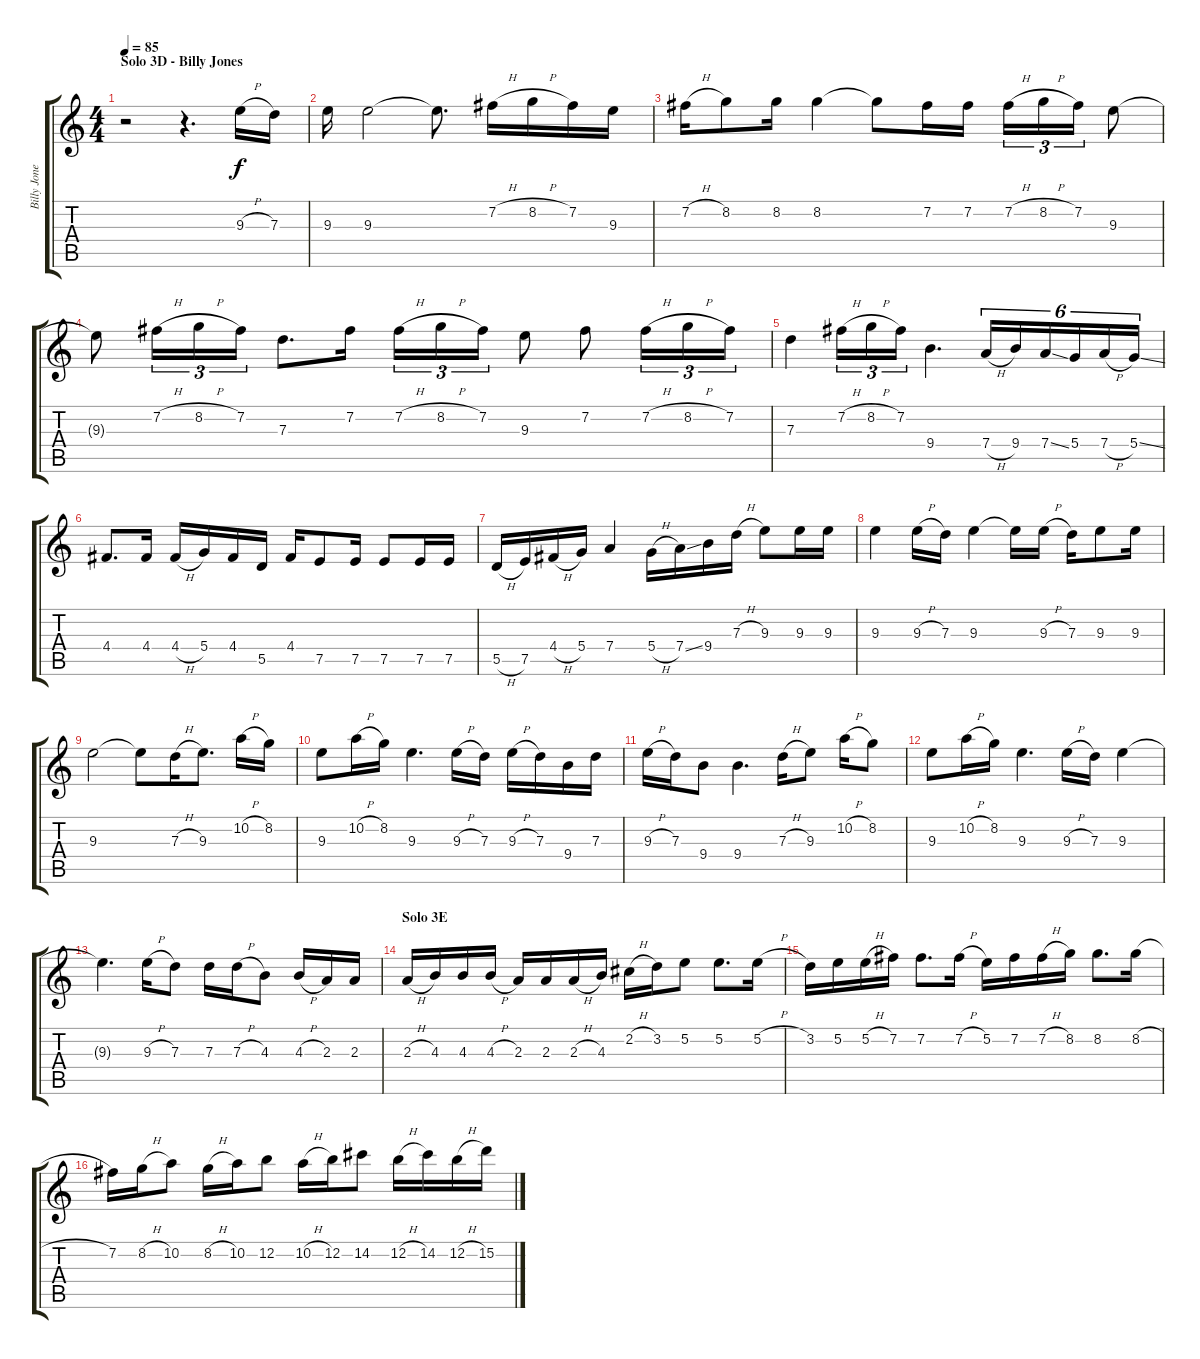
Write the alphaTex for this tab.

\track ("Billy Jones Solo" "Billy Jone") {instrument overdrivenguitar}
\staff {score tabs}
\tuning (E4 B3 G3 D3 A2 E2) {hide}
\ts (4 4)
\section ("" "Solo 3D - Billy Jones")
\tempo 85
\clef g2
\ks c
r.2{dy f} r.4{d} 9.3{h}.16 7.3.16 |
9.3.16 9.3.2 9.3{t}.8{d} 7.2{h}.16 8.2{h}.16 7.2.16 9.3.16 |
7.2{h}.16 8.2.8 8.2.16 8.2.4 8.2{t}.8 7.2.16 7.2.16 7.2{h}.16{tu (3 2)} 8.2{h}.16{tu (3 2)} 7.2.16{tu (3 2)} 9.3.8 |
9.3{t}.8 7.2{h}.16{tu (3 2)} 8.2{h}.16{tu (3 2)} 7.2.16{tu (3 2)} 7.3.8{d} 7.2.16 7.2{h}.16{tu (3 2)} 8.2{h}.16{tu (3 2)} 7.2.16{tu (3 2)} 9.3.8 7.2.8 7.2{h}.16{tu (3 2)} 8.2{h}.16{tu (3 2)} 7.2.16{tu (3 2)} |
7.3.4 7.2{h}.16{tu (3 2)} 8.2{h}.16{tu (3 2)} 7.2.16{tu (3 2)} 9.4.4{d} 7.4{h}.16{tu (6 4)} 9.4.16{tu (6 4)} 7.4{ss}.16{tu (6 4)} 5.4.16{tu (6 4)} 7.4{h}.16{tu (6 4)} 5.4{ss}.16{tu (6 4)} |
4.4.8{d} 4.4.16 4.4{h}.16 5.4.16 4.4.16 5.5.16 4.4.16 7.5.8 7.5.16 7.5.8 7.5.16 7.5.16 |
5.5{h}.16 7.5.16 4.4{h}.16 5.4.16 7.4.4 5.4{h}.16 7.4{ss}.16 9.4.16 7.3{h}.16 9.3.8 9.3.16 9.3.16 |
9.3.4 9.3{h}.16 7.3.16 9.3.4 9.3{t}.16 9.3{h}.16 7.3.16 9.3.8 9.3.16 |
9.3.2 9.3{t}.8 7.3{h}.16 9.3.8{d} 10.2{h}.16 8.2.16 |
9.3.8 10.2{h}.16 8.2.16 9.3.4{d} 9.3{h}.16 7.3.16 9.3{h}.16 7.3.16 9.4.16 7.3.16 |
9.3{h}.16 7.3.16 9.4.8 9.4.4{d} 7.3{h}.16 9.3.8 10.2{h}.16 8.2.8 |
9.3.8 10.2{h}.16 8.2.16 9.3.4{d} 9.3{h}.16 7.3.16 9.3.4 |
9.3{t}.4{d} 9.3{h}.16 7.3.8 7.3.16 7.3{h}.16 4.3.8 4.3{h}.16 2.3.16 2.3.16 |
\section ("" "Solo 3E")
2.3{h}.16 4.3.16 4.3.16 4.3{h}.16 2.3.16 2.3.16 2.3{h}.16 4.3.16 2.2{h}.16 3.2.16 5.2.8 5.2.8{d} 5.2{h}.16 |
3.2.16 5.2.16 5.2{h}.16 7.2.16 7.2.8{d} 7.2{h}.16 5.2.16 7.2.16 7.2{h}.16 8.2.16 8.2.8{d} 8.2{h}.16 |
7.2.16 8.2{h}.16 10.2.8 8.2{h}.16 10.2.16 12.2.8 10.2{h}.16 12.2.16 14.2.8 12.2{h}.16 14.2.16 12.2{h}.16 15.2.16
